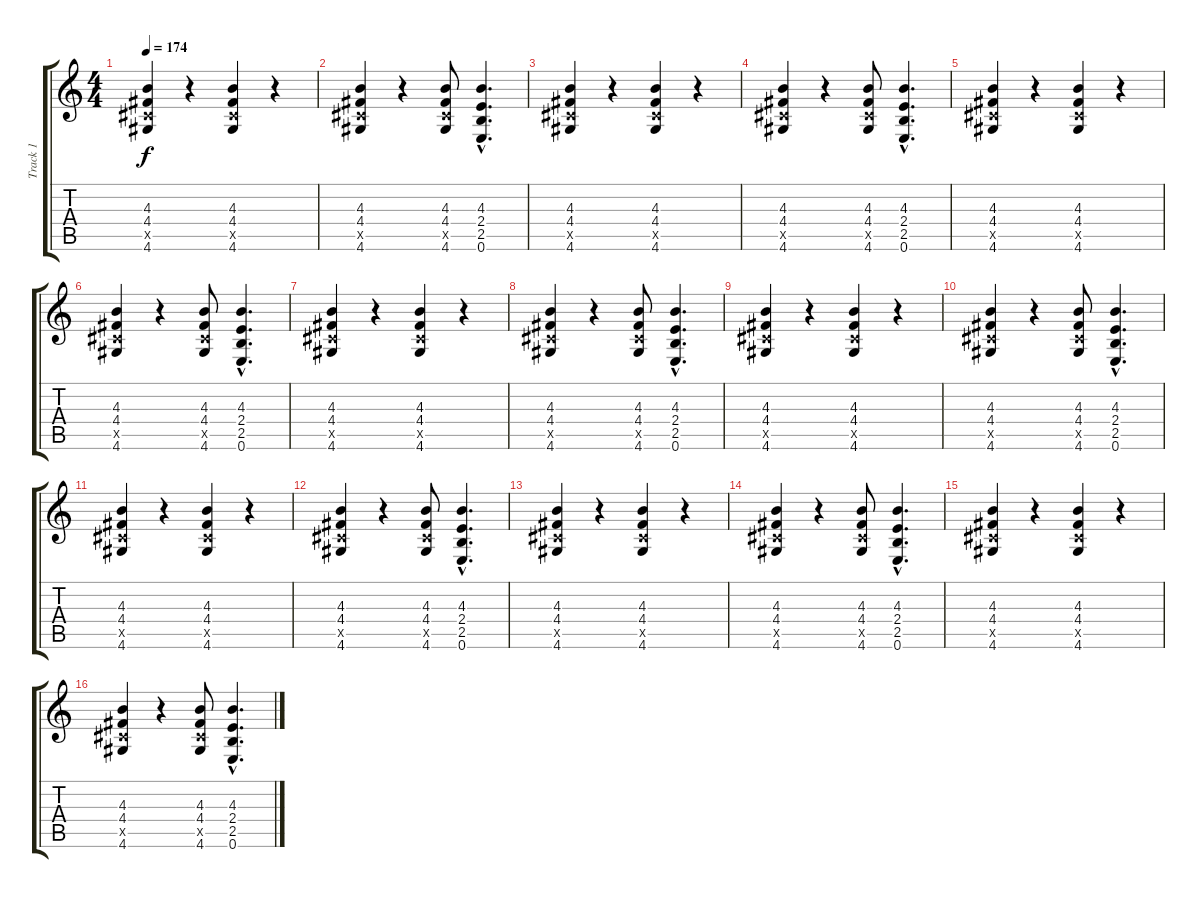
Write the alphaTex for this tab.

\track ("Track 1" "Track 1") {instrument overdrivenguitar}
\staff {score tabs}
\tuning (E4 B3 G3 D3 A2 E2) {hide}
\ts (4 4)
\tempo 174
\clef g2
\ks c
(4.3 4.4 4.5{x} 4.6).4{dy f} r.4 (4.3 4.4 4.5{x} 4.6).4 r.4 |
(4.3 4.4 4.5{x} 4.6).4 r.4 (4.3 4.4 4.5{x} 4.6).8 (4.3{hac} 2.4{hac} 2.5{hac} 0.6{hac}).4{d} |
(4.3 4.4 4.5{x} 4.6).4 r.4 (4.3 4.4 4.5{x} 4.6).4 r.4 |
(4.3 4.4 4.5{x} 4.6).4 r.4 (4.3 4.4 4.5{x} 4.6).8 (4.3{hac} 2.4{hac} 2.5{hac} 0.6{hac}).4{d} |
(4.3 4.4 4.5{x} 4.6).4 r.4 (4.3 4.4 4.5{x} 4.6).4 r.4 |
(4.3 4.4 4.5{x} 4.6).4 r.4 (4.3 4.4 4.5{x} 4.6).8 (4.3{hac} 2.4{hac} 2.5{hac} 0.6{hac}).4{d} |
(4.3 4.4 4.5{x} 4.6).4 r.4 (4.3 4.4 4.5{x} 4.6).4 r.4 |
(4.3 4.4 4.5{x} 4.6).4 r.4 (4.3 4.4 4.5{x} 4.6).8 (4.3{hac} 2.4{hac} 2.5{hac} 0.6{hac}).4{d} |
(4.3 4.4 4.5{x} 4.6).4 r.4 (4.3 4.4 4.5{x} 4.6).4 r.4 |
(4.3 4.4 4.5{x} 4.6).4 r.4 (4.3 4.4 4.5{x} 4.6).8 (4.3{hac} 2.4{hac} 2.5{hac} 0.6{hac}).4{d} |
(4.3 4.4 4.5{x} 4.6).4 r.4 (4.3 4.4 4.5{x} 4.6).4 r.4 |
(4.3 4.4 4.5{x} 4.6).4 r.4 (4.3 4.4 4.5{x} 4.6).8 (4.3{hac} 2.4{hac} 2.5{hac} 0.6{hac}).4{d} |
(4.3 4.4 4.5{x} 4.6).4 r.4 (4.3 4.4 4.5{x} 4.6).4 r.4 |
(4.3 4.4 4.5{x} 4.6).4 r.4 (4.3 4.4 4.5{x} 4.6).8 (4.3{hac} 2.4{hac} 2.5{hac} 0.6{hac}).4{d} |
(4.3 4.4 4.5{x} 4.6).4 r.4 (4.3 4.4 4.5{x} 4.6).4 r.4 |
(4.3 4.4 4.5{x} 4.6).4 r.4 (4.3 4.4 4.5{x} 4.6).8 (4.3{hac} 2.4{hac} 2.5{hac} 0.6{hac}).4{d}
